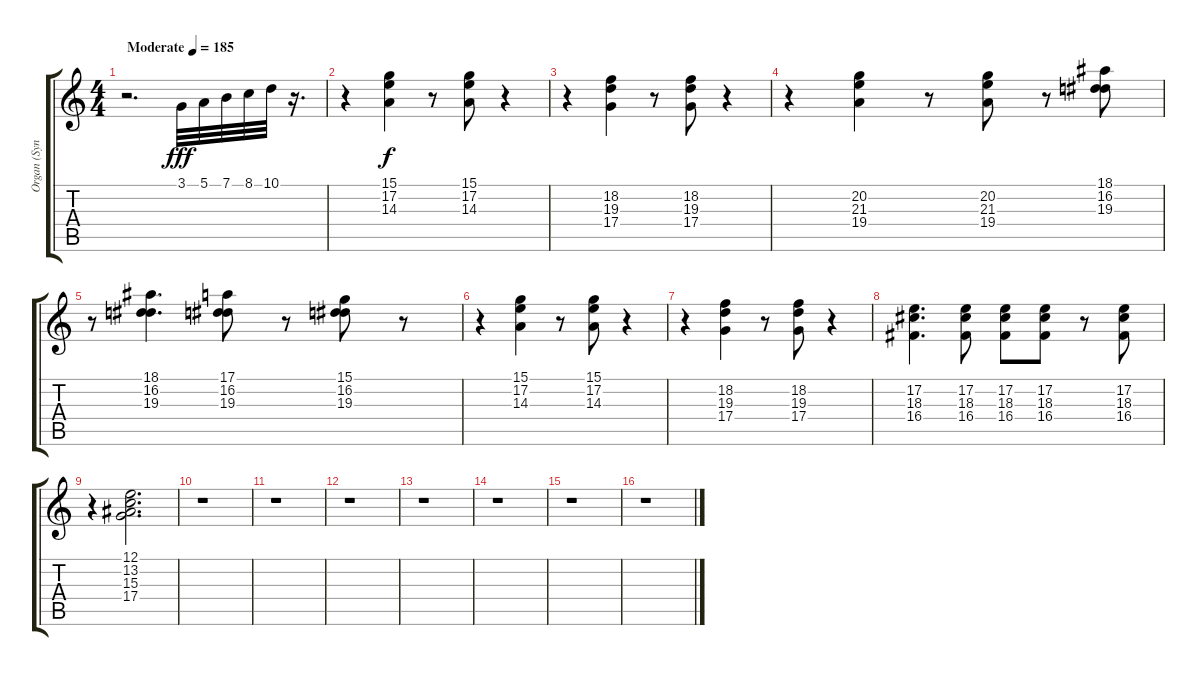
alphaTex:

\track ("Organ (Synth IV)" "Organ (Syn") {instrument rockorgan}
\staff {score tabs}
\tuning (E4 B3 G3 D3 A2 E2) {hide}
\ts (4 4)
\tempo (185 "Moderate")
\clef g2
\ks c
r.2{d dy fff instrument rockorgan} 3.1.32 5.1.32 7.1.32 8.1.32 10.1.32 r.16{d} |
r.4 (15.1 17.2 14.3).4{dy f} r.8 (15.1 17.2 14.3).8 r.4 |
r.4 (18.2 19.3 17.4).4 r.8 (18.2 19.3 17.4).8 r.4 |
r.4 (20.2 21.3 19.4).4 r.8 (20.2 21.3 19.4).8 r.8 (18.1 16.2 19.3).8 |
r.8 (18.1 16.2 19.3).4{d} (17.1 16.2 19.3).8 r.8 (15.1 16.2 19.3).8 r.8 |
r.4 (15.1 17.2 14.3).4 r.8 (15.1 17.2 14.3).8 r.4 |
r.4 (18.2 19.3 17.4).4 r.8 (18.2 19.3 17.4).8 r.4 |
(17.2 18.3 16.4).4{d} (17.2 18.3 16.4).8 (17.2 18.3 16.4).8 (17.2 18.3 16.4).8 r.8 (17.2 18.3 16.4).8 |
r.4 (12.1 13.2 15.3 17.4).2{d} |
r.1 |
r.1 |
r.1 |
r.1 |
r.1 |
r.1 |
r.1
